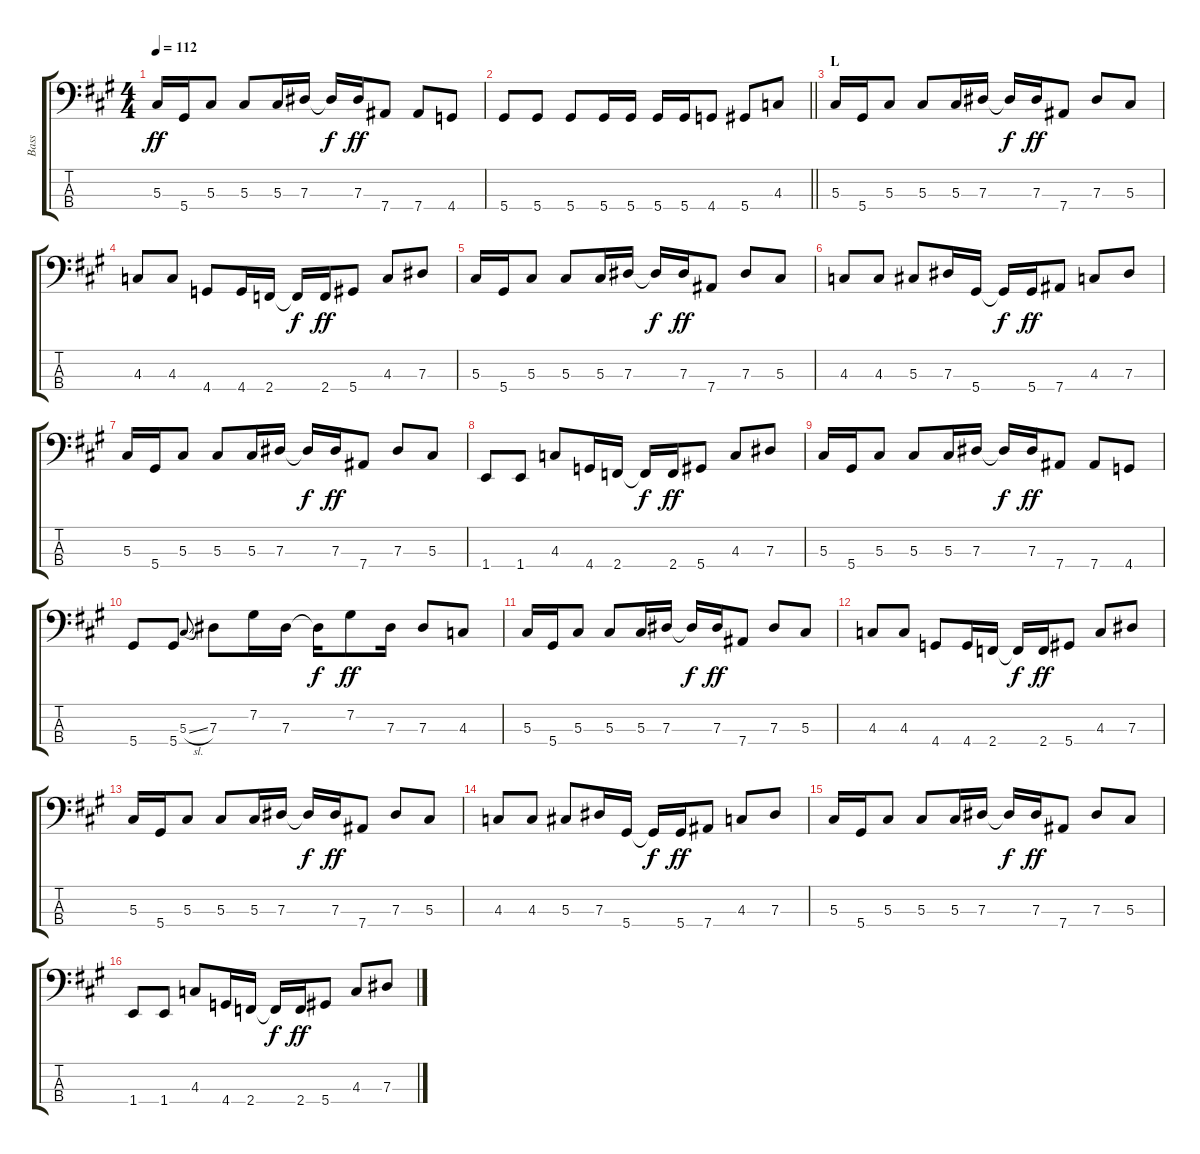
\track ("Bass" "Bass") {instrument electricbasspick}
\staff {score tabs}
\tuning (Gb2 Db2 Ab1 Eb1) {hide}
\ts (4 4)
\tempo 112
\clef f4
\ks a
5.3.16{dy ff} 5.4.16 5.3.8 5.3.8 5.3.16 7.3.16 7.3{t}.16{dy f} 7.3.16{dy ff} 7.4.8 7.4.8 4.4.8 |
\barLineRight lightlight
5.4.8 5.4.8 5.4.8 5.4.16 5.4.16 5.4.16 5.4.16 4.4.8 5.4.8 4.3.8 |
\section ("" "L")
5.3.16 5.4.16 5.3.8 5.3.8 5.3.16 7.3.16 7.3{t}.16{dy f} 7.3.16{dy ff} 7.4.8 7.3.8 5.3.8 |
4.3.8 4.3.8 4.4.8 4.4.16 2.4.16 2.4{t}.16{dy f} 2.4.16{dy ff} 5.4.8 4.3.8 7.3.8 |
5.3.16 5.4.16 5.3.8 5.3.8 5.3.16 7.3.16 7.3{t}.16{dy f} 7.3.16{dy ff} 7.4.8 7.3.8 5.3.8 |
4.3.8 4.3.8 5.3.8 7.3.16 5.4.16 5.4{t}.16{dy f} 5.4.16{dy ff} 7.4.8 4.3.8 7.3.8 |
5.3.16 5.4.16 5.3.8 5.3.8 5.3.16 7.3.16 7.3{t}.16{dy f} 7.3.16{dy ff} 7.4.8 7.3.8 5.3.8 |
1.4.8 1.4.8 4.3.8 4.4.16 2.4.16 2.4{t}.16{dy f} 2.4.16{dy ff} 5.4.8 4.3.8 7.3.8 |
5.3.16 5.4.16 5.3.8 5.3.8 5.3.16 7.3.16 7.3{t}.16{dy f} 7.3.16{dy ff} 7.4.8 7.4.8 4.4.8 |
5.4.8 5.4.8 5.3{sl}.8{gr onbeat} 7.3.8 7.2.16 7.3.16 7.3{t}.16{dy f} 7.2.8{dy ff} 7.3.16 7.3.8 4.3.8 |
5.3.16 5.4.16 5.3.8 5.3.8 5.3.16 7.3.16 7.3{t}.16{dy f} 7.3.16{dy ff} 7.4.8 7.3.8 5.3.8 |
4.3.8 4.3.8 4.4.8 4.4.16 2.4.16 2.4{t}.16{dy f} 2.4.16{dy ff} 5.4.8 4.3.8 7.3.8 |
5.3.16 5.4.16 5.3.8 5.3.8 5.3.16 7.3.16 7.3{t}.16{dy f} 7.3.16{dy ff} 7.4.8 7.3.8 5.3.8 |
4.3.8 4.3.8 5.3.8 7.3.16 5.4.16 5.4{t}.16{dy f} 5.4.16{dy ff} 7.4.8 4.3.8 7.3.8 |
5.3.16 5.4.16 5.3.8 5.3.8 5.3.16 7.3.16 7.3{t}.16{dy f} 7.3.16{dy ff} 7.4.8 7.3.8 5.3.8 |
1.4.8 1.4.8 4.3.8 4.4.16 2.4.16 2.4{t}.16{dy f} 2.4.16{dy ff} 5.4.8 4.3.8 7.3.8
